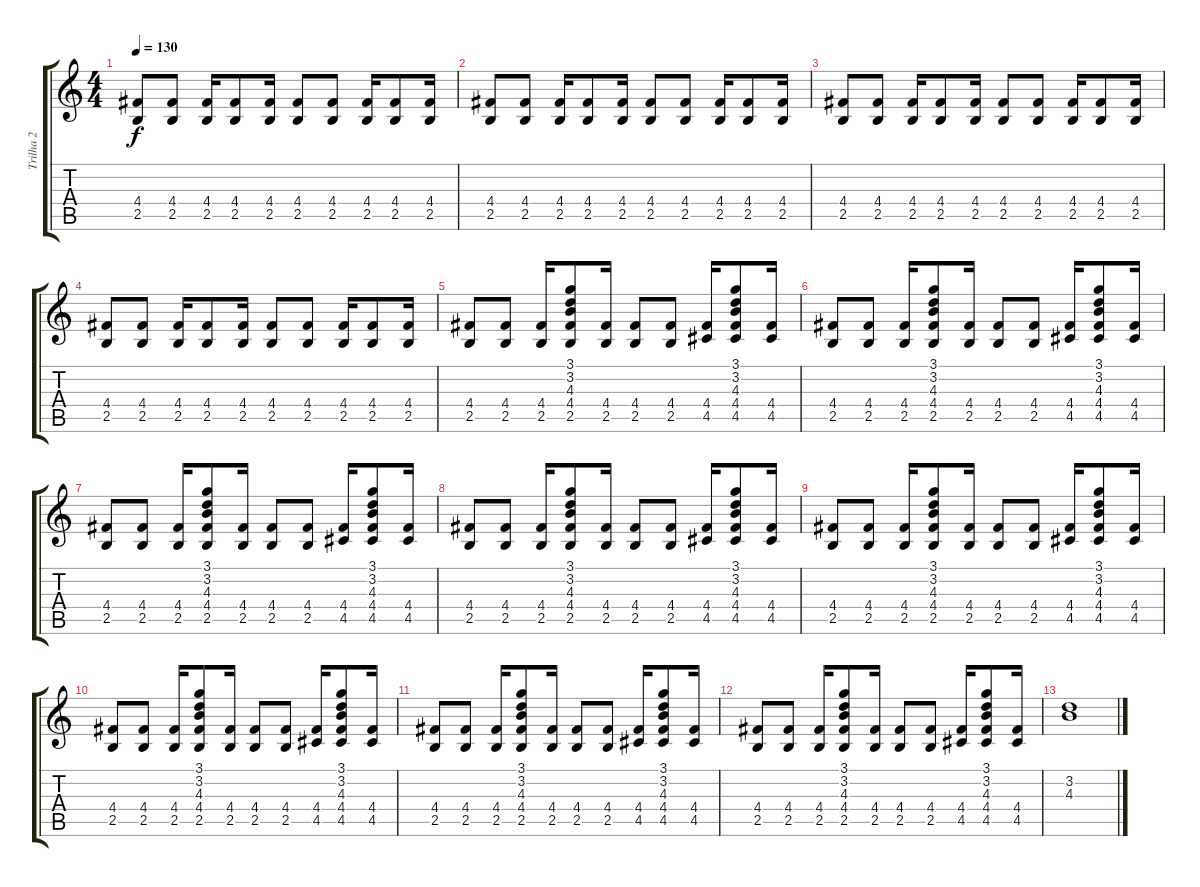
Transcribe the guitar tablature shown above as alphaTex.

\track ("Trilha 2" "Trilha 2") {instrument distortionguitar}
\staff {score tabs}
\tuning (E4 B3 G3 D3 A2 E2) {hide}
\ts (4 4)
\tempo 130
\clef g2
\ks c
(4.4 2.5).8{dy f instrument distortionguitar} (4.4 2.5).8 (4.4 2.5).16 (4.4 2.5).8 (4.4 2.5).16 (4.4 2.5).8 (4.4 2.5).8 (4.4 2.5).16 (4.4 2.5).8 (4.4 2.5).16 |
(4.4 2.5).8 (4.4 2.5).8 (4.4 2.5).16 (4.4 2.5).8 (4.4 2.5).16 (4.4 2.5).8 (4.4 2.5).8 (4.4 2.5).16 (4.4 2.5).8 (4.4 2.5).16 |
(4.4 2.5).8 (4.4 2.5).8 (4.4 2.5).16 (4.4 2.5).8 (4.4 2.5).16 (4.4 2.5).8 (4.4 2.5).8 (4.4 2.5).16 (4.4 2.5).8 (4.4 2.5).16 |
(4.4 2.5).8 (4.4 2.5).8 (4.4 2.5).16 (4.4 2.5).8 (4.4 2.5).16 (4.4 2.5).8 (4.4 2.5).8 (4.4 2.5).16 (4.4 2.5).8 (4.4 2.5).16 |
(4.4 2.5).8 (4.4 2.5).8 (4.4 2.5).16 (3.1 3.2 4.3 4.4 2.5).8 (4.4 2.5).16 (4.4 2.5).8 (4.4 2.5).8 (4.4 4.5).16 (3.1 3.2 4.3 4.4 4.5).8 (4.4 4.5).16 |
(4.4 2.5).8 (4.4 2.5).8 (4.4 2.5).16 (3.1 3.2 4.3 4.4 2.5).8 (4.4 2.5).16 (4.4 2.5).8 (4.4 2.5).8 (4.4 4.5).16 (3.1 3.2 4.3 4.4 4.5).8 (4.4 4.5).16 |
(4.4 2.5).8 (4.4 2.5).8 (4.4 2.5).16 (3.1 3.2 4.3 4.4 2.5).8 (4.4 2.5).16 (4.4 2.5).8 (4.4 2.5).8 (4.4 4.5).16 (3.1 3.2 4.3 4.4 4.5).8 (4.4 4.5).16 |
(4.4 2.5).8 (4.4 2.5).8 (4.4 2.5).16 (3.1 3.2 4.3 4.4 2.5).8 (4.4 2.5).16 (4.4 2.5).8 (4.4 2.5).8 (4.4 4.5).16 (3.1 3.2 4.3 4.4 4.5).8 (4.4 4.5).16 |
(4.4 2.5).8 (4.4 2.5).8 (4.4 2.5).16 (3.1 3.2 4.3 4.4 2.5).8 (4.4 2.5).16 (4.4 2.5).8 (4.4 2.5).8 (4.4 4.5).16 (3.1 3.2 4.3 4.4 4.5).8 (4.4 4.5).16 |
(4.4 2.5).8 (4.4 2.5).8 (4.4 2.5).16 (3.1 3.2 4.3 4.4 2.5).8 (4.4 2.5).16 (4.4 2.5).8 (4.4 2.5).8 (4.4 4.5).16 (3.1 3.2 4.3 4.4 4.5).8 (4.4 4.5).16 |
(4.4 2.5).8 (4.4 2.5).8 (4.4 2.5).16 (3.1 3.2 4.3 4.4 2.5).8 (4.4 2.5).16 (4.4 2.5).8 (4.4 2.5).8 (4.4 4.5).16 (3.1 3.2 4.3 4.4 4.5).8 (4.4 4.5).16 |
(4.4 2.5).8 (4.4 2.5).8 (4.4 2.5).16 (3.1 3.2 4.3 4.4 2.5).8 (4.4 2.5).16 (4.4 2.5).8 (4.4 2.5).8 (4.4 4.5).16 (3.1 3.2 4.3 4.4 4.5).8 (4.4 4.5).16 |
(3.2 4.3).1
